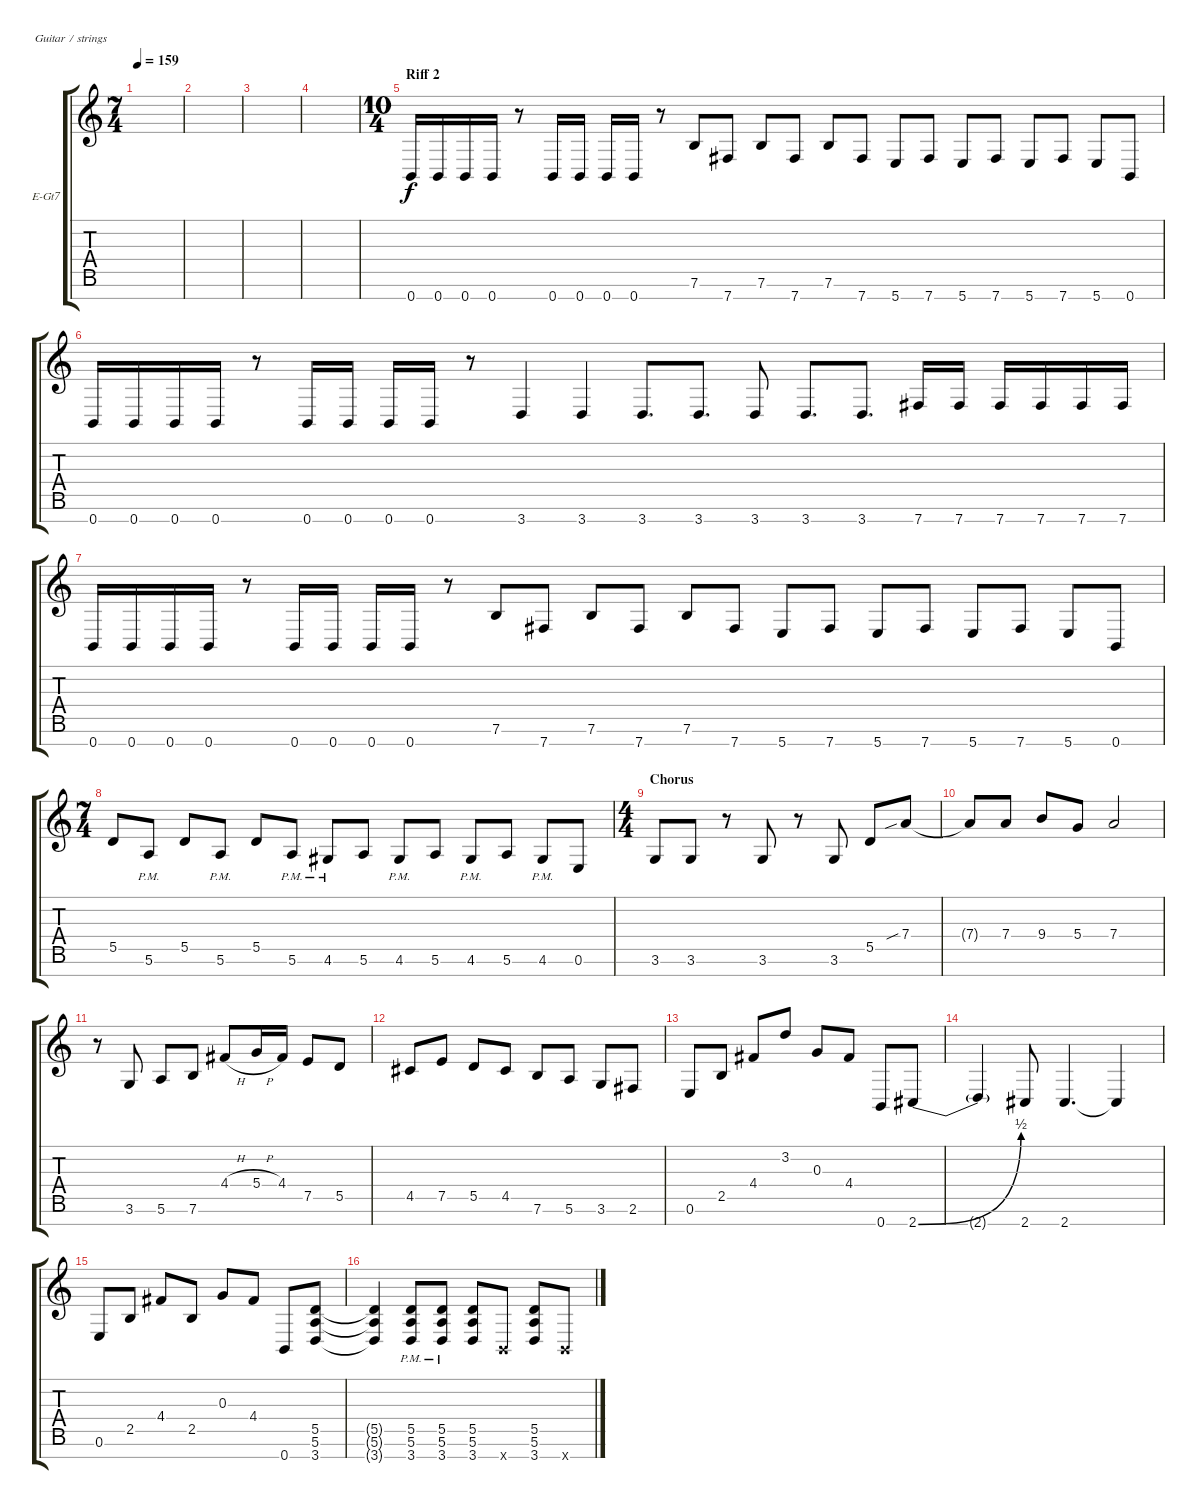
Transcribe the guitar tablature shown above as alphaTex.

\bracketExtendMode groupsimilarinstruments
\firstSystemTrackNameOrientation horizontal
\otherSystemsTrackNameOrientation horizontal
\track ("Distortion" "E-Gt7") {instrument distortionguitar}
\staff {score tabs}
\tuning (E4 B3 G3 D3 A2 E2 B1)
\ts (7 4)
\tempo 159
\clef g2
\ks c
|
|
|
|
\ts (10 4)
\section ("" "Riff 2")
0.7.16 0.7.16 0.7.16 0.7.16 r.8 0.7.16 0.7.16 0.7.16 0.7.16 r.8 7.6.8 7.7.8 7.6.8 7.7.8 7.6.8 7.7.8 5.7.8 7.7.8 5.7.8 7.7.8 5.7.8 7.7.8 5.7.8 0.7.8 |
0.7.16 0.7.16 0.7.16 0.7.16 r.8 0.7.16 0.7.16 0.7.16 0.7.16 r.8 3.7.4 3.7.4 3.7.8{d} 3.7.8{d} 3.7.8 3.7.8{d} 3.7.8{d} 7.7.16 7.7.16 7.7.16 7.7.16 7.7.16 7.7.16 |
0.7.16 0.7.16 0.7.16 0.7.16 r.8 0.7.16 0.7.16 0.7.16 0.7.16 r.8 7.6.8 7.7.8 7.6.8 7.7.8 7.6.8 7.7.8 5.7.8 7.7.8 5.7.8 7.7.8 5.7.8 7.7.8 5.7.8 0.7.8 |
\ts (7 4)
5.5.8 5.6{pm}.8 5.5.8 5.6{pm}.8 5.5.8 5.6{pm}.8 4.6{pm}.8 5.6.8 4.6{pm}.8 5.6.8 4.6{pm}.8 5.6.8 4.6{pm}.8 0.6.8 |
\ts (4 4)
\section ("" "Chorus")
3.6.8 3.6.8 r.8 3.6.8 r.8 3.6.8 5.5.8 7.4{sib}.8 |
7.4{t}.8 7.4.8 9.4.8 5.4.8 7.4.2 |
r.8 3.6.8 5.6.8 7.6.8 4.4{h}.8 5.4{h}.16 4.4.16 7.5.8 5.5.8 |
4.5.8 7.5.8 5.5.8 4.5.8 7.6.8 5.6.8 3.6.8 2.6.8 |
0.6.8 2.5.8 4.4.8 3.2.8 0.3.8 4.4.8 0.7.8 2.7{be (bend 0 0 15.6 2)}.8 |
2.7{t}.4 2.7.8 2.7.4{d} 2.7{t}.4 |
0.6.8 2.5.8 4.4.8 2.5.8 0.3.8 4.4.8 0.7.8 (3.7 5.6 5.5).8 |
(5.5{t} 5.6{t} 3.7{t}).4 (3.7{pm} 5.6{pm} 5.5{pm}).8 (3.7{pm} 5.6{pm} 5.5{pm}).8 (3.7 5.6 5.5).8 0.7{x}.8 (3.7 5.6 5.5).8 0.7{x}.8
